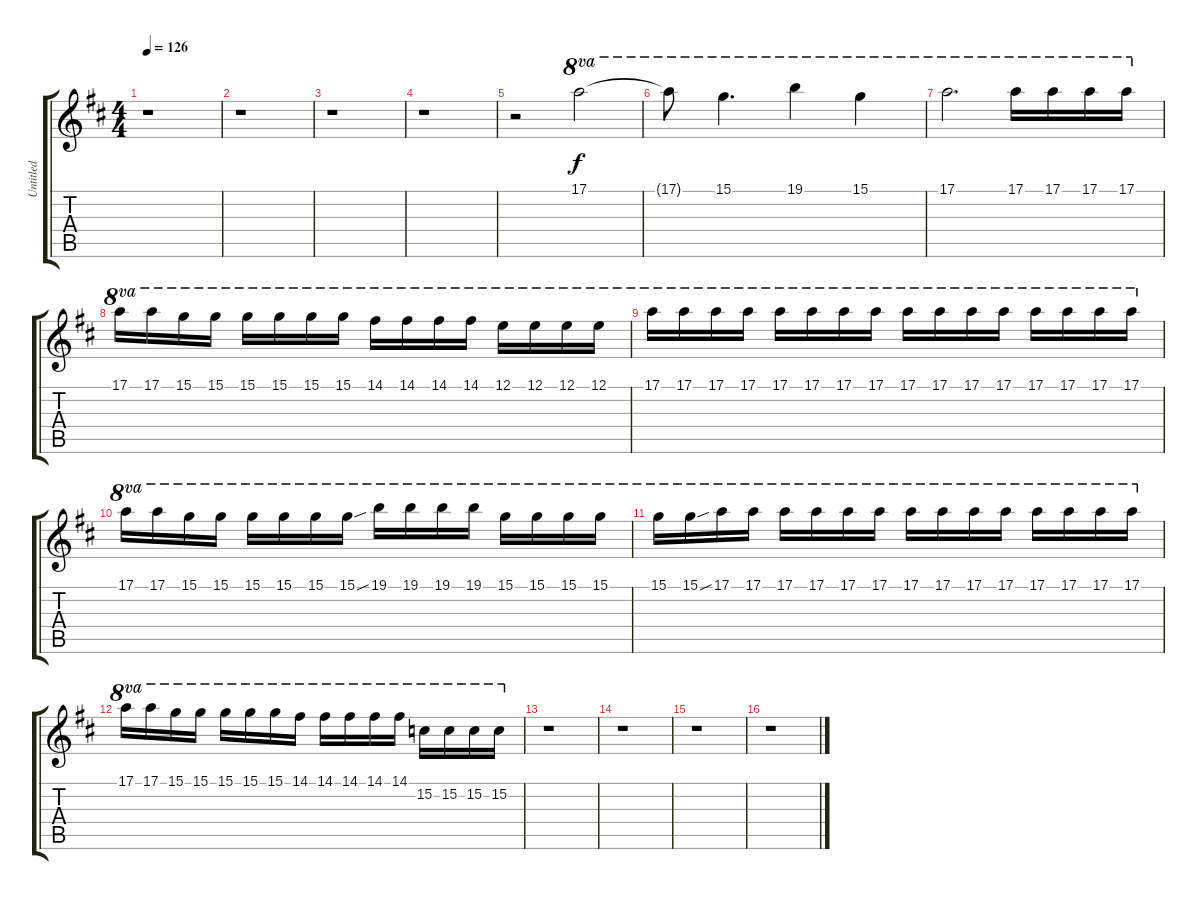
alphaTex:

\track ("Untitled" "Untitled") {instrument electricguitarjazz}
\staff {score tabs}
\tuning (E4 A3 G3 D3 A2 E2) {hide}
\ts (4 4)
\tempo 126
\clef g2
\ks d
r.1{dy f} |
r.1 |
r.1 |
r.1 |
r.2 17.1.2{ot 8va} |
17.1{t}.8{ot 8va} 15.1.4{d ot 8va} 19.1.4{ot 8va} 15.1.4{ot 8va} |
17.1.2{d ot 8va} 17.1.16{ot 8va} 17.1.16{ot 8va} 17.1.16{ot 8va} 17.1.16{ot 8va} |
17.1.16{ot 8va} 17.1.16{ot 8va} 15.1.16{ot 8va} 15.1.16{ot 8va} 15.1.16{ot 8va} 15.1.16{ot 8va} 15.1.16{ot 8va} 15.1.16{ot 8va} 14.1.16{ot 8va} 14.1.16{ot 8va} 14.1.16{ot 8va} 14.1.16{ot 8va} 12.1.16{ot 8va} 12.1.16{ot 8va} 12.1.16{ot 8va} 12.1.16{ot 8va} |
17.1.16{ot 8va} 17.1.16{ot 8va} 17.1.16{ot 8va} 17.1.16{ot 8va} 17.1.16{ot 8va} 17.1.16{ot 8va} 17.1.16{ot 8va} 17.1.16{ot 8va} 17.1.16{ot 8va} 17.1.16{ot 8va} 17.1.16{ot 8va} 17.1.16{ot 8va} 17.1.16{ot 8va} 17.1.16{ot 8va} 17.1.16{ot 8va} 17.1.16{ot 8va} |
17.1.16{ot 8va} 17.1.16{ot 8va} 15.1.16{ot 8va} 15.1.16{ot 8va} 15.1.16{ot 8va} 15.1.16{ot 8va} 15.1.16{ot 8va} 15.1{sou}.16{ot 8va} 19.1.16{ot 8va} 19.1.16{ot 8va} 19.1.16{ot 8va} 19.1.16{ot 8va} 15.1.16{ot 8va} 15.1.16{ot 8va} 15.1.16{ot 8va} 15.1.16{ot 8va} |
15.1.16{ot 8va} 15.1{sou}.16{ot 8va} 17.1.16{ot 8va} 17.1.16{ot 8va} 17.1.16{ot 8va} 17.1.16{ot 8va} 17.1.16{ot 8va} 17.1.16{ot 8va} 17.1.16{ot 8va} 17.1.16{ot 8va} 17.1.16{ot 8va} 17.1.16{ot 8va} 17.1.16{ot 8va} 17.1.16{ot 8va} 17.1.16{ot 8va} 17.1.16{ot 8va} |
17.1.16{ot 8va} 17.1.16{ot 8va} 15.1.16{ot 8va} 15.1.16{ot 8va} 15.1.16{ot 8va} 15.1.16{ot 8va} 15.1.16{ot 8va} 14.1.16{ot 8va} 14.1.16{ot 8va} 14.1.16{ot 8va} 14.1.16{ot 8va} 14.1.16{ot 8va} 15.2.16{ot 8va} 15.2.16{ot 8va} 15.2.16{ot 8va} 15.2.16{ot 8va} |
r.1 |
r.1 |
r.1 |
r.1
